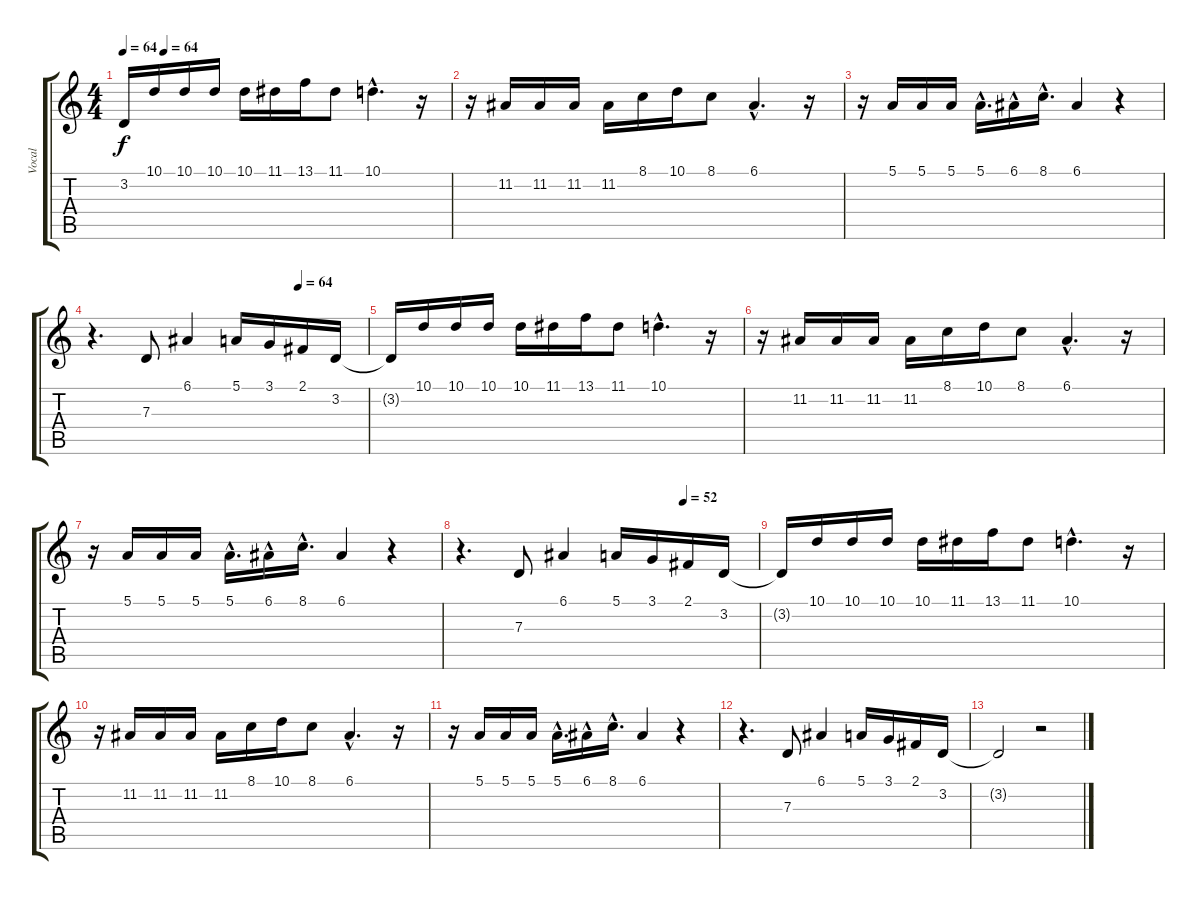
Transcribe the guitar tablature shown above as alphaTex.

\track ("Vocal" "Vocal") {instrument voiceoohs}
\staff {score tabs}
\tuning (E4 B3 G3 D3 A2 E2) {hide}
\ts (4 4)
\tempo 64
\tempo (64 0.125)
\clef g2
\ks c
3.2{t}.16{dy f} 10.1.16 10.1.16 10.1.16 10.1.16 11.1.16 13.1.16 11.1.8 10.1{hac}.4{d} r.16 |
r.16 11.2.16 11.2.16 11.2.16 11.2.16 8.1.16 10.1.16 8.1.8 6.1{hac}.4{d} r.16 |
r.16 5.1.16 5.1.16 5.1.16 5.1{hac}.16{d} 6.1{hac}.16 8.1{hac}.16{d} 6.1.4 r.4 |
\tempo (64 0.75)
r.4{d} 7.3.8 6.1.4 5.1.16 3.1.16 2.1.16 3.2.16 |
3.2{t}.16 10.1.16 10.1.16 10.1.16 10.1.16 11.1.16 13.1.16 11.1.8 10.1{hac}.4{d} r.16 |
r.16 11.2.16 11.2.16 11.2.16 11.2.16 8.1.16 10.1.16 8.1.8 6.1{hac}.4{d} r.16 |
r.16 5.1.16 5.1.16 5.1.16 5.1{hac}.16{d} 6.1{hac}.16 8.1{hac}.16{d} 6.1.4 r.4 |
\tempo (52 0.75)
r.4{d} 7.3.8 6.1.4 5.1.16 3.1.16 2.1.16 3.2.16 |
3.2{t}.16 10.1.16 10.1.16 10.1.16 10.1.16 11.1.16 13.1.16 11.1.8 10.1{hac}.4{d} r.16 |
r.16 11.2.16 11.2.16 11.2.16 11.2.16 8.1.16 10.1.16 8.1.8 6.1{hac}.4{d} r.16 |
r.16 5.1.16 5.1.16 5.1.16 5.1{hac}.16{d} 6.1{hac}.16 8.1{hac}.16{d} 6.1.4 r.4 |
r.4{d} 7.3.8 6.1.4 5.1.16 3.1.16 2.1.16 3.2.16 |
3.2{t}.2 r.2
